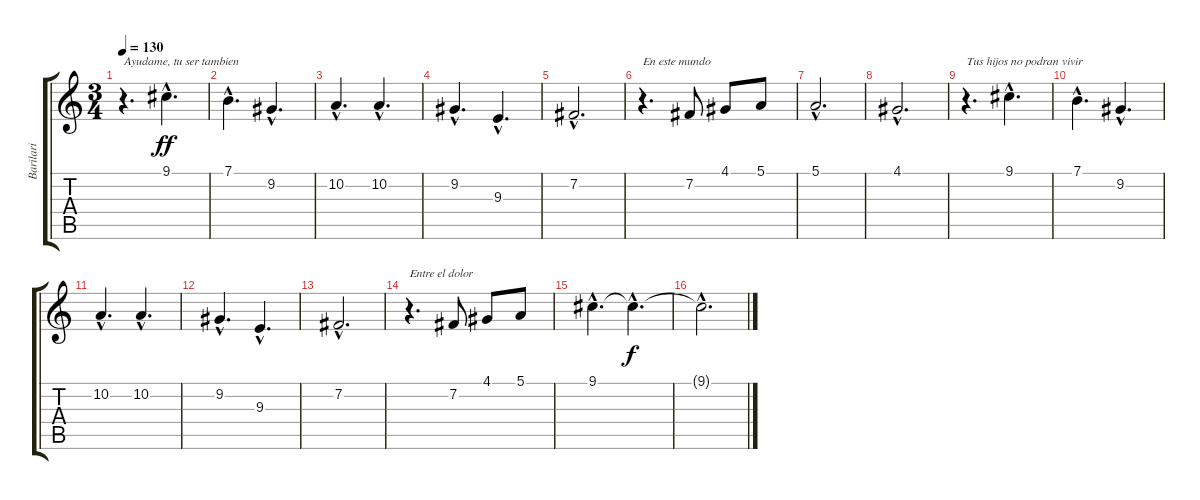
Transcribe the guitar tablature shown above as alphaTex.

\track ("Barilari" "Barilari") {instrument cello}
\staff {score tabs}
\tuning (E4 B3 G3 D3 A2 E2) {hide}
\ts (3 4)
\tempo 130
\clef g2
\ks c
r.4{d txt "Ayudame, tu ser tambien" dy ff} 9.1{hac}.4{d} |
7.1{hac}.4{d} 9.2{hac}.4{d} |
10.2{hac}.4{d} 10.2{hac}.4{d} |
9.2{hac}.4{d} 9.3{hac}.4{d} |
7.2{hac}.2{d} |
r.4{d txt "En este mundo"} 7.2.8 4.1.8 5.1.8 |
5.1{hac}.2{d} |
4.1{hac}.2{d} |
r.4{d txt "Tus hijos no podran vivir"} 9.1{hac}.4{d} |
7.1{hac}.4{d} 9.2{hac}.4{d} |
10.2{hac}.4{d} 10.2{hac}.4{d} |
9.2{hac}.4{d} 9.3{hac}.4{d} |
7.2{hac}.2{d} |
r.4{d txt "Entre el dolor"} 7.2.8 4.1.8 5.1.8 |
9.1{hac}.4{d} 9.1{hac t}.4{d dy f} |
9.1{hac t}.2{d}
